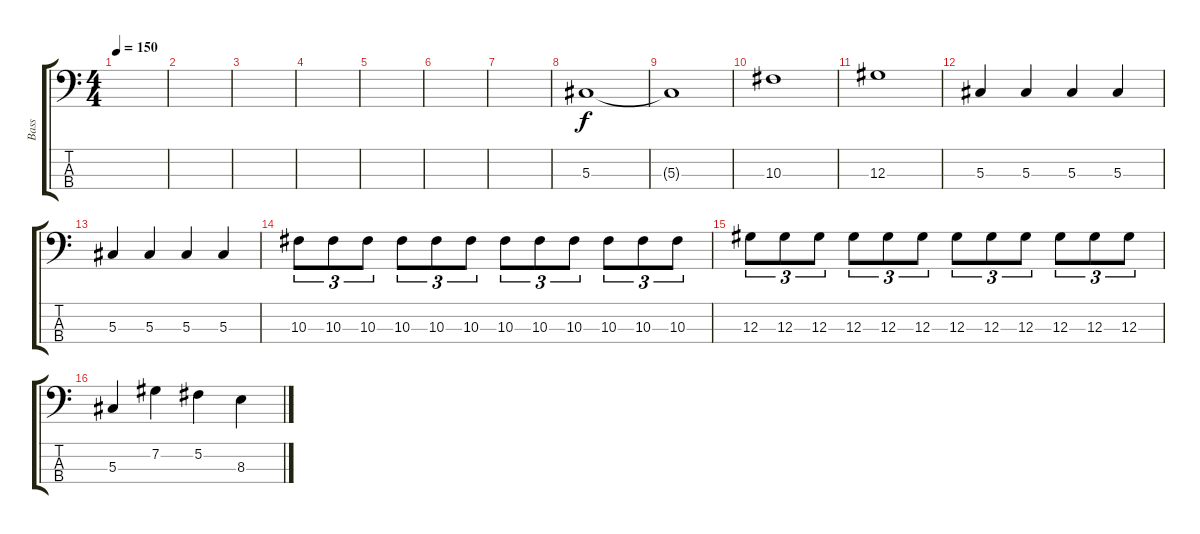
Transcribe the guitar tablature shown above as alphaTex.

\track ("Bass" "Bass") {instrument electricbassfinger}
\staff {score tabs}
\tuning (Gb2 Db2 Ab1 Eb1) {hide}
\ts (4 4)
\tempo 150
\clef f4
\ks c
|
|
|
|
|
|
|
5.3.1 |
5.3{t}.1 |
10.3.1 |
12.3.1 |
5.3.4 5.3.4 5.3.4 5.3.4 |
5.3.4 5.3.4 5.3.4 5.3.4 |
10.3.8{tu (3 2)} 10.3.8{tu (3 2)} 10.3.8{tu (3 2)} 10.3.8{tu (3 2)} 10.3.8{tu (3 2)} 10.3.8{tu (3 2)} 10.3.8{tu (3 2)} 10.3.8{tu (3 2)} 10.3.8{tu (3 2)} 10.3.8{tu (3 2)} 10.3.8{tu (3 2)} 10.3.8{tu (3 2)} |
12.3.8{tu (3 2)} 12.3.8{tu (3 2)} 12.3.8{tu (3 2)} 12.3.8{tu (3 2)} 12.3.8{tu (3 2)} 12.3.8{tu (3 2)} 12.3.8{tu (3 2)} 12.3.8{tu (3 2)} 12.3.8{tu (3 2)} 12.3.8{tu (3 2)} 12.3.8{tu (3 2)} 12.3.8{tu (3 2)} |
5.3.4 7.2.4 5.2.4 8.3.4
